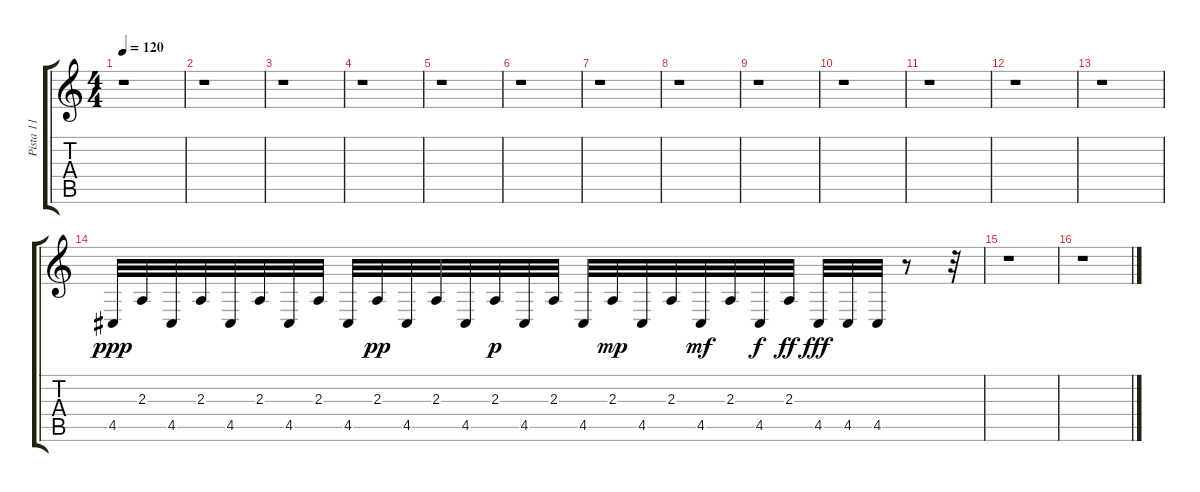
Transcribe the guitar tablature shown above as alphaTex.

\track ("Pista 11" "Pista 11") {instrument celesta}
\staff {score tabs}
\tuning (E4 B3 G3 D3 A2 E2) {hide}
\ts (4 4)
\tempo 120
\clef g2
\ks c
r.1{dy fff} |
r.1 |
r.1 |
r.1 |
r.1 |
r.1 |
r.1 |
r.1 |
r.1 |
r.1 |
r.1 |
r.1 |
r.1 |
4.5.32{dy ppp volume 16} 2.3.32 4.5.32 2.3.32 4.5.32 2.3.32 4.5.32 2.3.32 4.5.32 2.3.32{dy pp} 4.5.32 2.3.32 4.5.32 2.3.32{dy p} 4.5.32 2.3.32 4.5.32 2.3.32{dy mp} 4.5.32 2.3.32 4.5.32{dy mf} 2.3.32 4.5.32{dy f} 2.3.32{dy ff} 4.5.32{dy fff} 4.5.32 4.5.32 r.8 r.32 |
r.1 |
r.1
